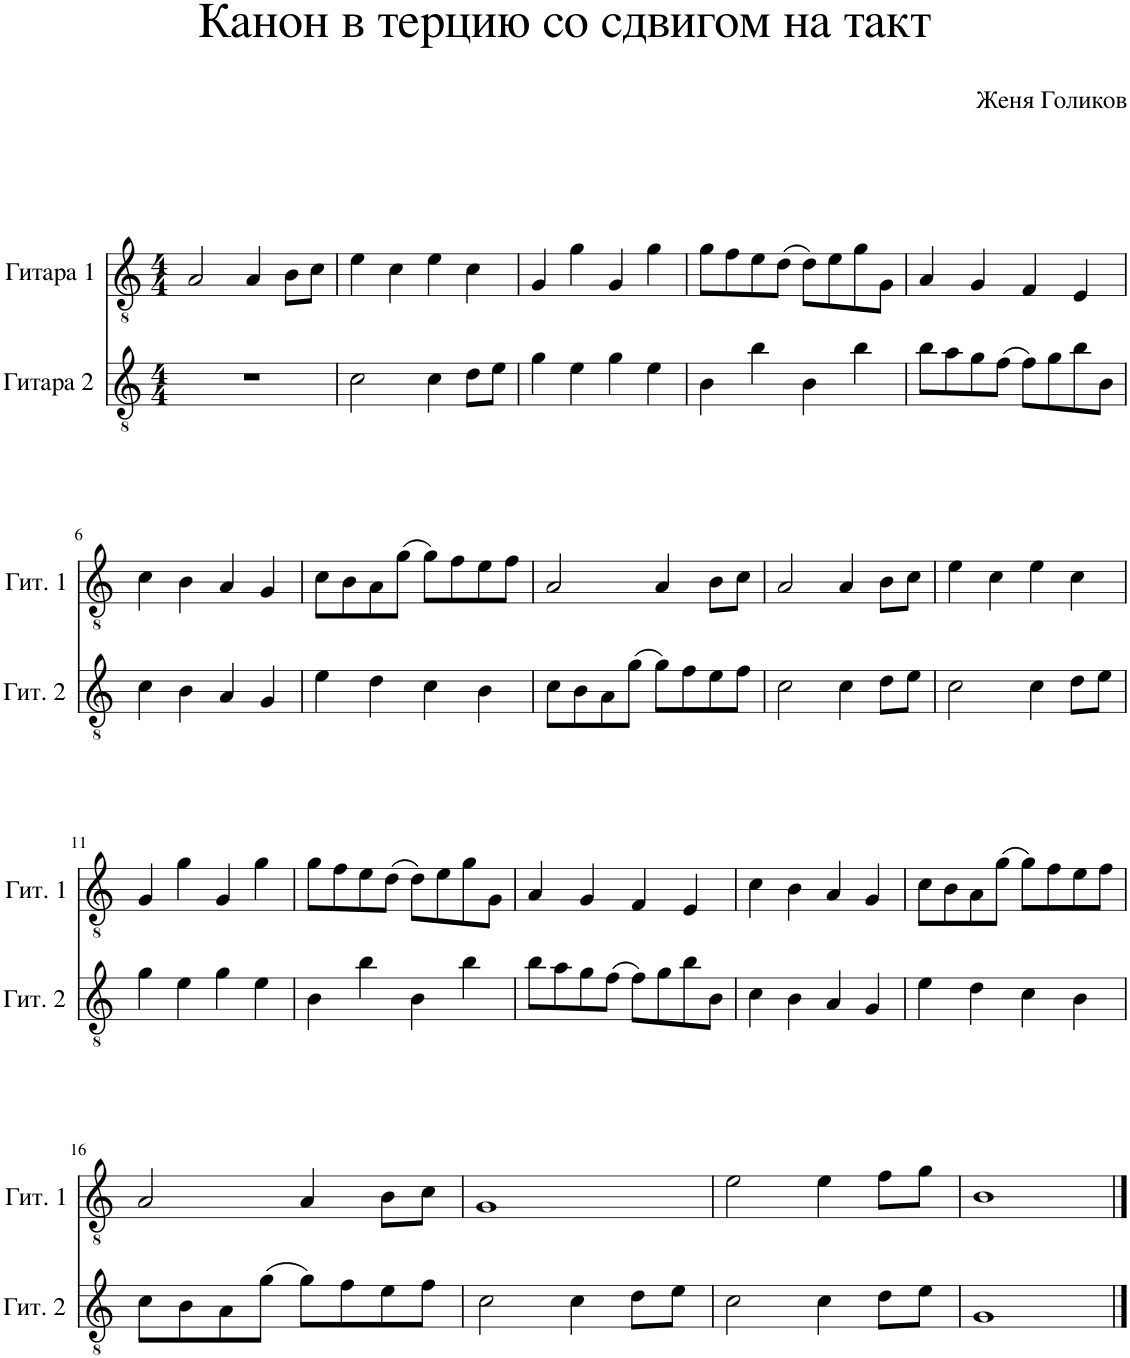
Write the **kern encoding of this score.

**kern	**kern
*part2	*part1
*staff2	*staff1
*I"Гитара 2	*I"Гитара 1
*clefGv2	*clefGv2
*k[]	*k[]
*M4/4	*M4/4
=1	=1
1r	2A/
.	4A/
.	8B\L
.	8c\J
=2	=2
2c\	4e\
.	4c\
4c\	4e\
8d\L	4c\
8e\J	.
=3	=3
4g\	4G/
4e\	4g\
4g\	4G/
4e\	4g\
=4	=4
4B\	8g\L
.	8f\
4b\	8e\
.	(8d\J
4B\	8d\L)
.	8e\
4b\	8g\
.	8G\J
=5	=5
8b\L	4A/
8a\	.
8g\	4G/
(8f\J	.
8f\L)	4F/
8g\	.
8b\	4E/
8B\J	.
!!LO:LB:g=z
=6	=6
4c\	4c\
4B\	4B\
4A/	4A/
4G/	4G/
=7	=7
4e\	8c\L
.	8B\
4d\	8A\
.	(8g\J
4c\	8g\L)
.	8f\
4B\	8e\
.	8f\J
=8	=8
8c\L	2A/
8B\	.
8A\	.
(8g\J	.
8g\L)	4A/
8f\	.
8e\	8B\L
8f\J	8c\J
=9	=9
2c\	2A/
4c\	4A/
8d\L	8B\L
8e\J	8c\J
=10	=10
2c\	4e\
.	4c\
4c\	4e\
8d\L	4c\
8e\J	.
!!LO:LB:g=z
=11	=11
4g\	4G/
4e\	4g\
4g\	4G/
4e\	4g\
=12	=12
4B\	8g\L
.	8f\
4b\	8e\
.	(8d\J
4B\	8d\L)
.	8e\
4b\	8g\
.	8G\J
=13	=13
8b\L	4A/
8a\	.
8g\	4G/
(8f\J	.
8f\L)	4F/
8g\	.
8b\	4E/
8B\J	.
=14	=14
4c\	4c\
4B\	4B\
4A/	4A/
4G/	4G/
=15	=15
4e\	8c\L
.	8B\
4d\	8A\
.	(8g\J
4c\	8g\L)
.	8f\
4B\	8e\
.	8f\J
!!LO:LB:g=z
=16	=16
8c\L	2A/
8B\	.
8A\	.
(8g\J	.
8g\L)	4A/
8f\	.
8e\	8B\L
8f\J	8c\J
=17	=17
2c\	1G
4c\	.
8d\L	.
8e\J	.
=18	=18
2c\	2e\
4c\	4e\
8d\L	8f\L
8e\J	8g\J
=19	=19
1G	1B
==	==
*-	*-
